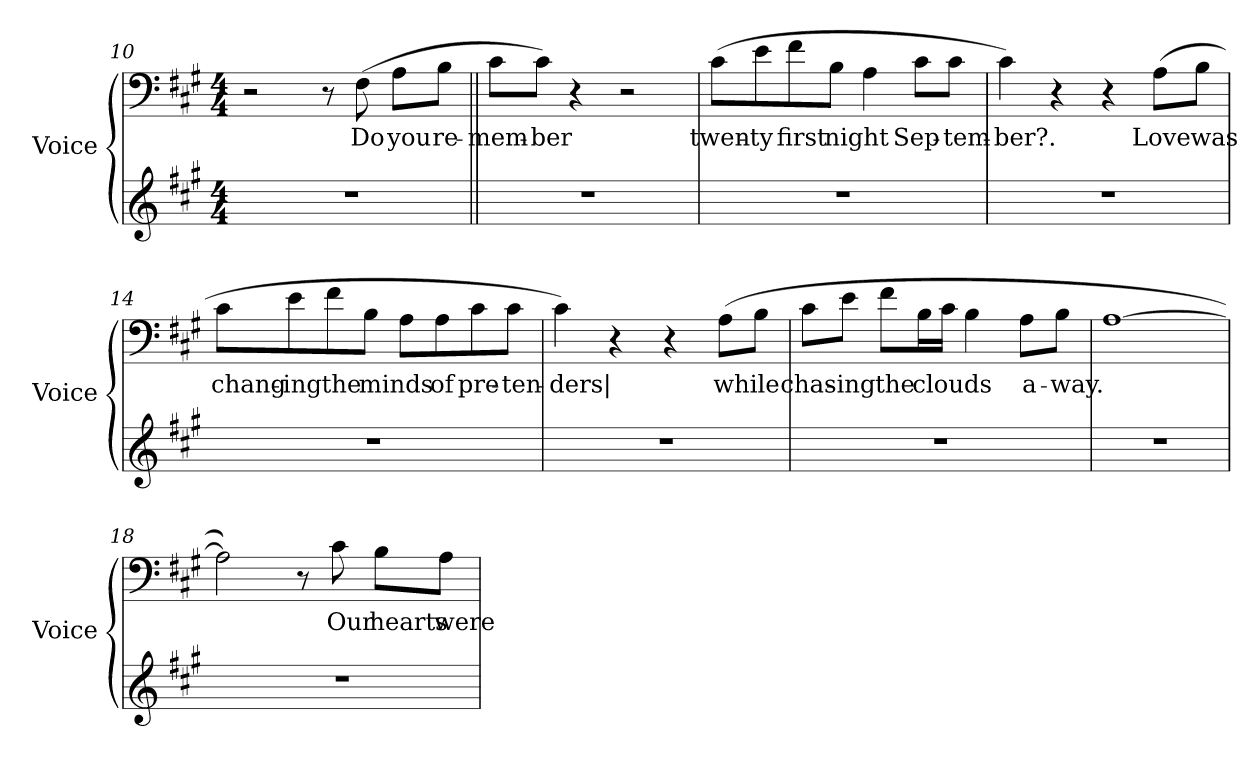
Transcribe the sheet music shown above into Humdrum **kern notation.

**kern	**kern	**text
*part2	*part1	*part1
*staff2	*staff1	*staff1
*I"Voice	*I"Voice	*
*I'Voice	*I'Voice	*
!!LO:LB:g=z
*clefG2	*clefF4	*
*k[f#c#g#]	*k[f#c#g#]	*
*A:	*A:	*
*M4/4	*M4/4	*
=10	=10	=10
1r	2r	.
.	8r	.
!	!	!LO:LY:b:color=#000000
.	(8F#i\	Do
!	!	!LO:LY:b:color=#000000
.	8Ai\L	you
!	!	!LO:LY:b:color=#000000
.	8Bi\J	re-
=11||	=11||	=11||
!	!	!LO:LY:b:color=#000000
1r	8c#i\L	-mem-
!	!	!LO:LY:b:color=#000000
.	8c#i\J)	-ber
.	4r	.
.	2r	.
=12	=12	=12
!	!	!LO:LY:b:color=#000000
1r	(8c#i\L	twen-
!	!	!LO:LY:b:color=#000000
.	8ei\	-ty
!	!	!LO:LY:b:color=#000000
.	8f#i\	first
!	!	!LO:LY:b:color=#000000
.	8Bi\J	night
.	4Ai\	.
!	!	!LO:LY:b:color=#000000
.	8c#i\L	Sep-
!	!	!LO:LY:b:color=#000000
.	8c#i\J	-tem-
=13	=13	=13
!	!	!LO:LY:b:color=#000000
1r	4c#i\)	-ber?.
.	4r	.
.	4r	.
!	!	!LO:LY:b:color=#000000
.	(8Ai\L	Love
!	!	!LO:LY:b:color=#000000
.	8Bi\J	was
!!LO:LB:g=z
=14	=14	=14
!	!	!LO:LY:b:color=#000000
1r	8c#i\L	chang-
!	!	!LO:LY:b:color=#000000
.	8ei\	-ing
!	!	!LO:LY:b:color=#000000
.	8f#i\	the
!	!	!LO:LY:b:color=#000000
.	8Bi\J	minds
.	8Ai\L	.
!	!	!LO:LY:b:color=#000000
.	8Ai\	of
!	!	!LO:LY:b:color=#000000
.	8c#i\	pre-
!	!	!LO:LY:b:color=#000000
.	8c#i\J	-ten-
=15	=15	=15
!	!	!LO:LY:b:color=#000000
1r	4c#i\)	-ders|
.	4r	.
.	4r	.
!	!	!LO:LY:b:color=#000000
.	(8Ai\L	while
.	8Bi\J	.
=16	=16	=16
!	!	!LO:LY:b:color=#000000
1r	8c#i\L	chas-
!	!	!LO:LY:b:color=#000000
.	8ei\J	-ing
!	!	!LO:LY:b:color=#000000
.	8f#i\L	the
!	!	!LO:LY:b:color=#000000
.	16Bi\L	clouds
.	16c#i\JJ	.
.	4Bi\	.
!	!	!LO:LY:b:color=#000000
.	8Ai\L	a-
!	!	!LO:LY:b:color=#000000
.	8Bi\J	-way.
=17	=17	=17
1r	[1Ai	.
!!LO:LB:g=z
=18	=18	=18
1r	2Ai\])	.
.	8r	.
!	!	!LO:LY:b:color=#000000
.	8c#i\	Our
!	!	!LO:LY:b:color=#000000
.	8Bi\L	hearts
!	!	!LO:LY:b:color=#000000
.	8Ai\J	were
=	=	=
*-	*-	*-
